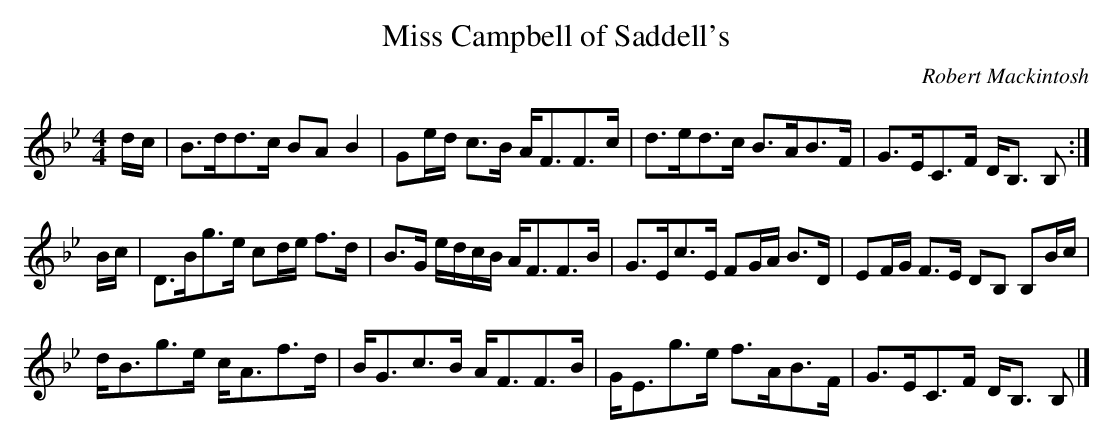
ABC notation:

X:1
T: Miss Campbell of Saddell's
C: Robert Mackintosh
M: 4/4
L: 1/8
K: Bb
d/c/ | B>dd>c BA B2 | Ge/d/ c>B A<FF>c | d>ed>c B>AB>F | G>EC>F D<B, B, :|
B/c/ | D>Bg>e cd/e/ f>d | B>G e/d/c/B/ A<FF>B | G>Ec>E FG/A/ B>D |\
EF/G/ F>E DB, B,B/c/ |
d<Bg>e c<Af>d | B<Gc>B A<FF>B | G<Eg>e f>AB>F | G>EC>F D<B, B, |]
